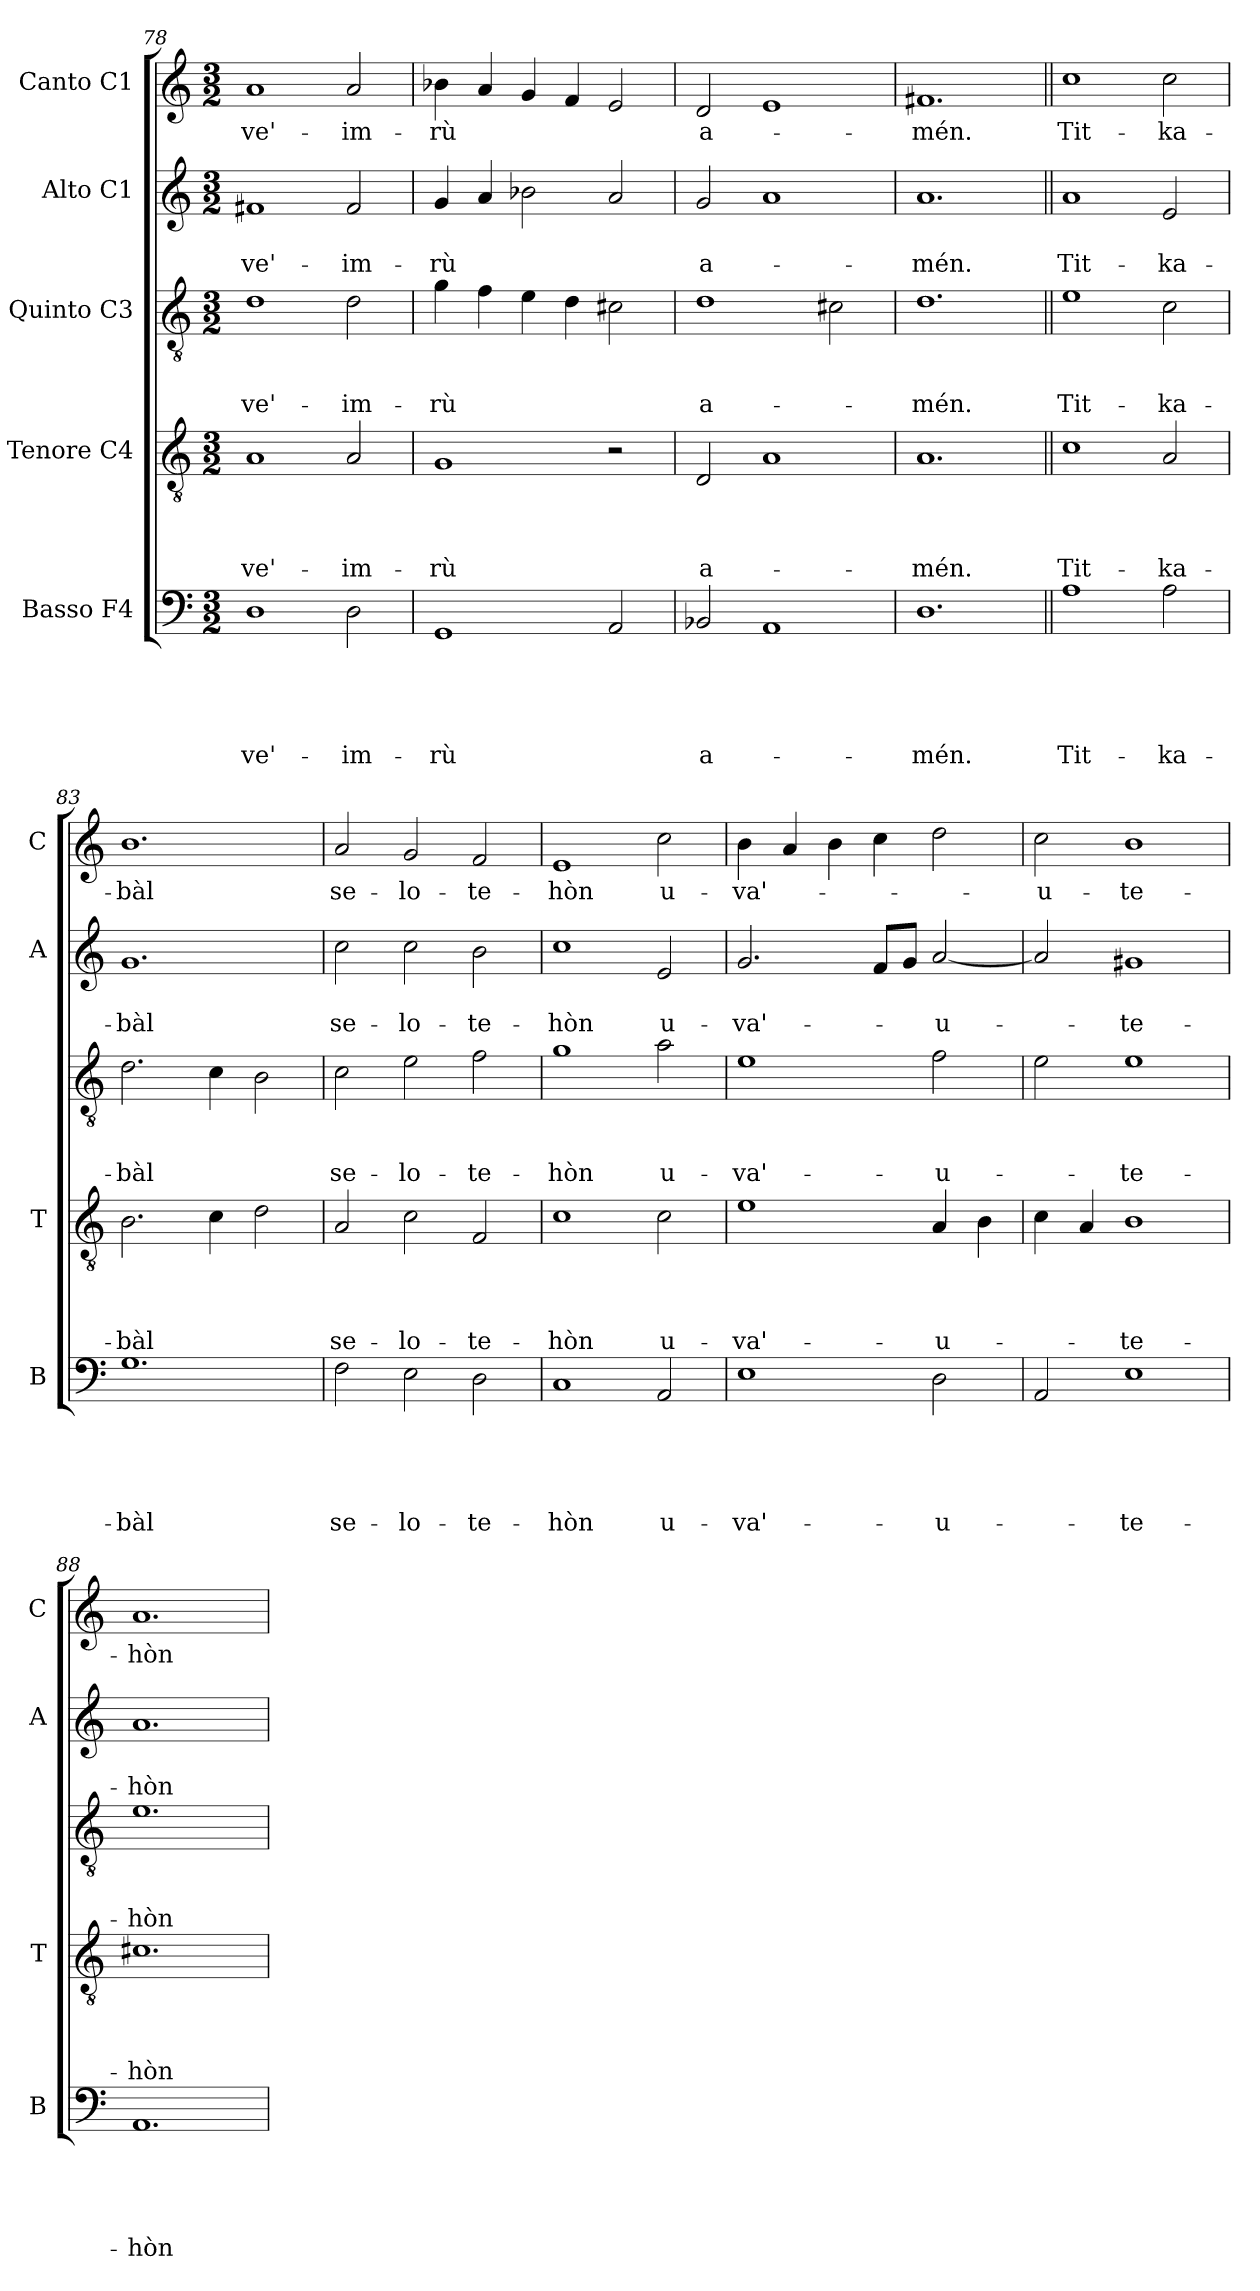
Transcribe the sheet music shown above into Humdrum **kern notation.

**kern	**text	**text	**text	**text	**text	**kern	**text	**text	**text	**text	**kern	**text	**text	**text	**kern	**text	**text	**kern	**text
*part5	*part5	*part5	*part5	*part5	*part5	*part4	*part4	*part4	*part4	*part4	*part3	*part3	*part3	*part3	*part2	*part2	*part2	*part1	*part1
*staff5	*staff5	*staff5	*staff5	*staff5	*staff5	*staff4	*staff4	*staff4	*staff4	*staff4	*staff3	*staff3	*staff3	*staff3	*staff2	*staff2	*staff2	*staff1	*staff1
*I"Basso F4	*	*	*	*	*	*I"Tenore C4	*	*	*	*	*I"Quinto C3	*	*	*	*I"Alto C1	*	*	*I"Canto C1	*
*I'B	*	*	*	*	*	*I'T	*	*	*	*	*	*	*	*	*I'A	*	*	*I'C	*
*clefF4	*	*	*	*	*	*clefGv2	*	*	*	*	*clefGv2	*	*	*	*clefG2	*	*	*clefG2	*
*k[]	*	*	*	*	*	*k[]	*	*	*	*	*k[]	*	*	*	*k[]	*	*	*k[]	*
*C:	*	*	*	*	*	*C:	*	*	*	*	*C:	*	*	*	*C:	*	*	*C:	*
*M3/2	*	*	*	*	*	*M3/2	*	*	*	*	*M3/2	*	*	*	*M3/2	*	*	*M3/2	*
=78	=78	=78	=78	=78	=78	=78	=78	=78	=78	=78	=78	=78	=78	=78	=78	=78	=78	=78	=78
!	!	!	!	!	!LO:LY:b	!	!	!	!	!LO:LY:b	!	!	!	!LO:LY:b	!	!	!LO:LY:b	!	!LO:LY:b
1D	.	.	.	.	ve'-	1A	.	.	.	ve'-	1d	.	.	ve'-	1f#X	.	ve'-	1a	ve'-
!	!	!	!	!	!LO:LY:b	!	!	!	!	!LO:LY:b	!	!	!	!LO:LY:b	!	!	!LO:LY:b	!	!LO:LY:b
2D\	.	.	.	.	-im-	2A/	.	.	.	-im-	2d\	.	.	-im-	2f#/	.	-im-	2a/	-im-
=79	=79	=79	=79	=79	=79	=79	=79	=79	=79	=79	=79	=79	=79	=79	=79	=79	=79	=79	=79
!	!	!	!	!	!LO:LY:b	!	!	!	!	!LO:LY:b	!	!	!	!LO:LY:b	!	!	!LO:LY:b	!	!LO:LY:b
1GG	.	.	.	.	-rù	1G	.	.	.	-rù	4g\	.	.	-rù	4g/	.	-rù	4b-X\	-rù
.	.	.	.	.	.	.	.	.	.	.	4f\	.	.	.	4a/	.	.	4a/	.
.	.	.	.	.	.	.	.	.	.	.	4e\	.	.	.	2b-X\	.	.	4g/	.
.	.	.	.	.	.	.	.	.	.	.	4d\	.	.	.	.	.	.	4f/	.
2AA/	.	.	.	.	.	2r	.	.	.	.	2c#X\	.	.	.	2a/	.	.	2e/	.
=80	=80	=80	=80	=80	=80	=80	=80	=80	=80	=80	=80	=80	=80	=80	=80	=80	=80	=80	=80
!	!	!	!	!	!LO:LY:b	!	!	!	!	!LO:LY:b	!	!	!	!LO:LY:b	!	!	!LO:LY:b	!	!LO:LY:b
2BB-X/	.	.	.	.	a-	2D/	.	.	.	a-	1d	.	.	a-	2g/	.	a-	2d/	a-
1AA	.	.	.	.	.	1A	.	.	.	.	.	.	.	.	1a	.	.	1e	.
.	.	.	.	.	.	.	.	.	.	.	2c#X\	.	.	.	.	.	.	.	.
=81	=81	=81	=81	=81	=81	=81	=81	=81	=81	=81	=81	=81	=81	=81	=81	=81	=81	=81	=81
!	!	!	!	!	!LO:LY:b	!	!	!	!	!LO:LY:b	!	!	!	!LO:LY:b	!	!	!LO:LY:b	!	!LO:LY:b
1.D	.	.	.	.	-mén.	1.A	.	.	.	-mén.	1.d	.	.	-mén.	1.a	.	-mén.	1.f#X	-mén.
!!LO:LB:g=z
=82||	=82||	=82||	=82||	=82||	=82||	=82||	=82||	=82||	=82||	=82||	=82||	=82||	=82||	=82||	=82||	=82||	=82||	=82||	=82||
!	!	!	!	!	!LO:LY:b	!	!	!	!	!LO:LY:b	!	!	!	!LO:LY:b	!	!	!LO:LY:b	!	!LO:LY:b
1A	.	.	.	.	Tit-	1c	.	.	.	Tit-	1e	.	.	Tit-	1a	.	Tit-	1cc	Tit-
!	!	!	!	!	!LO:LY:b	!	!	!	!	!LO:LY:b	!	!	!	!LO:LY:b	!	!	!LO:LY:b	!	!LO:LY:b
2A\	.	.	.	.	-ka-	2A/	.	.	.	-ka-	2c\	.	.	-ka-	2e/	.	-ka-	2cc\	-ka-
=83	=83	=83	=83	=83	=83	=83	=83	=83	=83	=83	=83	=83	=83	=83	=83	=83	=83	=83	=83
!	!	!	!	!	!LO:LY:b	!	!	!	!	!LO:LY:b	!	!	!	!LO:LY:b	!	!	!LO:LY:b	!	!LO:LY:b
1.G	.	.	.	.	-bàl	2.B\	.	.	.	-bàl	2.d\	.	.	-bàl	1.g	.	-bàl	1.b	-bàl
.	.	.	.	.	.	4c\	.	.	.	.	4c\	.	.	.	.	.	.	.	.
.	.	.	.	.	.	2d\	.	.	.	.	2B\	.	.	.	.	.	.	.	.
=84	=84	=84	=84	=84	=84	=84	=84	=84	=84	=84	=84	=84	=84	=84	=84	=84	=84	=84	=84
!	!	!	!	!	!LO:LY:b	!	!	!	!	!LO:LY:b	!	!	!	!LO:LY:b	!	!	!LO:LY:b	!	!LO:LY:b
2F\	.	.	.	.	se-	2A/	.	.	.	se-	2c\	.	.	se-	2cc\	.	se-	2a/	se-
!	!	!	!	!	!LO:LY:b	!	!	!	!	!LO:LY:b	!	!	!	!LO:LY:b	!	!	!LO:LY:b	!	!LO:LY:b
2E\	.	.	.	.	-lo-	2c\	.	.	.	-lo-	2e\	.	.	-lo-	2cc\	.	-lo-	2g/	-lo-
!	!	!	!	!	!LO:LY:b	!	!	!	!	!LO:LY:b	!	!	!	!LO:LY:b	!	!	!LO:LY:b	!	!LO:LY:b
2D\	.	.	.	.	-te-	2F/	.	.	.	-te-	2f\	.	.	-te-	2b\	.	-te-	2f/	-te-
=85	=85	=85	=85	=85	=85	=85	=85	=85	=85	=85	=85	=85	=85	=85	=85	=85	=85	=85	=85
!	!	!	!	!	!LO:LY:b	!	!	!	!	!LO:LY:b	!	!	!	!LO:LY:b	!	!	!LO:LY:b	!	!LO:LY:b
1C	.	.	.	.	-hòn	1c	.	.	.	-hòn	1g	.	.	-hòn	1cc	.	-hòn	1e	-hòn
!	!	!	!	!	!LO:LY:b	!	!	!	!	!LO:LY:b	!	!	!	!LO:LY:b	!	!	!LO:LY:b	!	!LO:LY:b
2AA/	.	.	.	.	u-	2c\	.	.	.	u-	2a\	.	.	u-	2e/	.	u-	2cc\	u-
=86	=86	=86	=86	=86	=86	=86	=86	=86	=86	=86	=86	=86	=86	=86	=86	=86	=86	=86	=86
!	!	!	!	!	!LO:LY:b	!	!	!	!	!LO:LY:b	!	!	!	!LO:LY:b	!	!	!LO:LY:b	!	!LO:LY:b
1E	.	.	.	.	-va'-	1e	.	.	.	-va'-	1e	.	.	-va'-	2.g/	.	-va'-	4b\	-va'-
.	.	.	.	.	.	.	.	.	.	.	.	.	.	.	.	.	.	4a/	.
.	.	.	.	.	.	.	.	.	.	.	.	.	.	.	.	.	.	4b\	.
.	.	.	.	.	.	.	.	.	.	.	.	.	.	.	8f/L	.	.	4cc\	.
.	.	.	.	.	.	.	.	.	.	.	.	.	.	.	8g/J	.	.	.	.
!	!	!	!	!	!LO:LY:b	!	!	!	!	!LO:LY:b	!	!	!	!LO:LY:b	!	!	!LO:LY:b	!	!
2D\	.	.	.	.	-u-	4A/	.	.	.	-u-	2f\	.	.	-u-	[2a/	.	-u-	2dd\	.
.	.	.	.	.	.	4B\	.	.	.	.	.	.	.	.	.	.	.	.	.
=87	=87	=87	=87	=87	=87	=87	=87	=87	=87	=87	=87	=87	=87	=87	=87	=87	=87	=87	=87
!	!	!	!	!	!	!	!	!	!	!	!	!	!	!	!	!	!	!	!LO:LY:b
2AA/	.	.	.	.	.	4c\	.	.	.	.	2e\	.	.	.	2a/]	.	.	2cc\	-u-
.	.	.	.	.	.	4A/	.	.	.	.	.	.	.	.	.	.	.	.	.
!	!	!	!	!	!LO:LY:b	!	!	!	!	!LO:LY:b	!	!	!	!LO:LY:b	!	!	!LO:LY:b	!	!LO:LY:b
1E	.	.	.	.	-te-	1B	.	.	.	-te-	1e	.	.	-te-	1g#X	.	-te-	1b	-te-
=88	=88	=88	=88	=88	=88	=88	=88	=88	=88	=88	=88	=88	=88	=88	=88	=88	=88	=88	=88
!	!	!	!	!	!LO:LY:b	!	!	!	!	!LO:LY:b	!	!	!	!LO:LY:b	!	!	!LO:LY:b	!	!LO:LY:b
1.AA	.	.	.	.	-hòn	1.c#X	.	.	.	-hòn	1.e	.	.	-hòn	1.a	.	-hòn	1.a	-hòn
=	=	=	=	=	=	=	=	=	=	=	=	=	=	=	=	=	=	=	=
*-	*-	*-	*-	*-	*-	*-	*-	*-	*-	*-	*-	*-	*-	*-	*-	*-	*-	*-	*-
